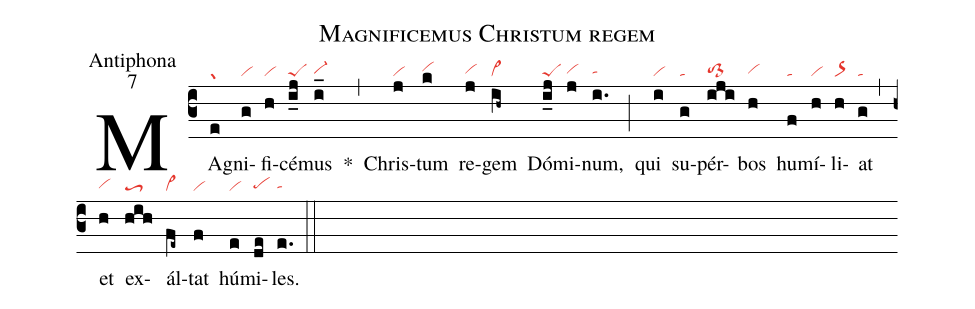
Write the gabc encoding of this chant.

name:Magnificemus Christum regem;
office-part:Antiphona;
mode:7;
nabc-lines:1;
%%
(c3)
MA(e|gr)gni(g|vi)fi(h|vi)cé(i_j|peS)mus(i_|vi-hg) *(,)
Chris(j|vi)tum(k|vihh) re(j|vihg)gem(ih~|vi>) Dó(i_j|peS)mi(j|vihg)num,(i.|tahg) (;)
qui(i|vi) su(g|ta)pér(iji|to>1hg)bos(h|vihg) hu(f|ta)mí(h|vi)li(h|or>)at(g|ta) (,)
et(h|vihg) ex(hih|toS3)ál(fe~|vi>)tat(f|vi) hú(e|vi)mi(de|pehg)les.(e.|tahg) (::)
